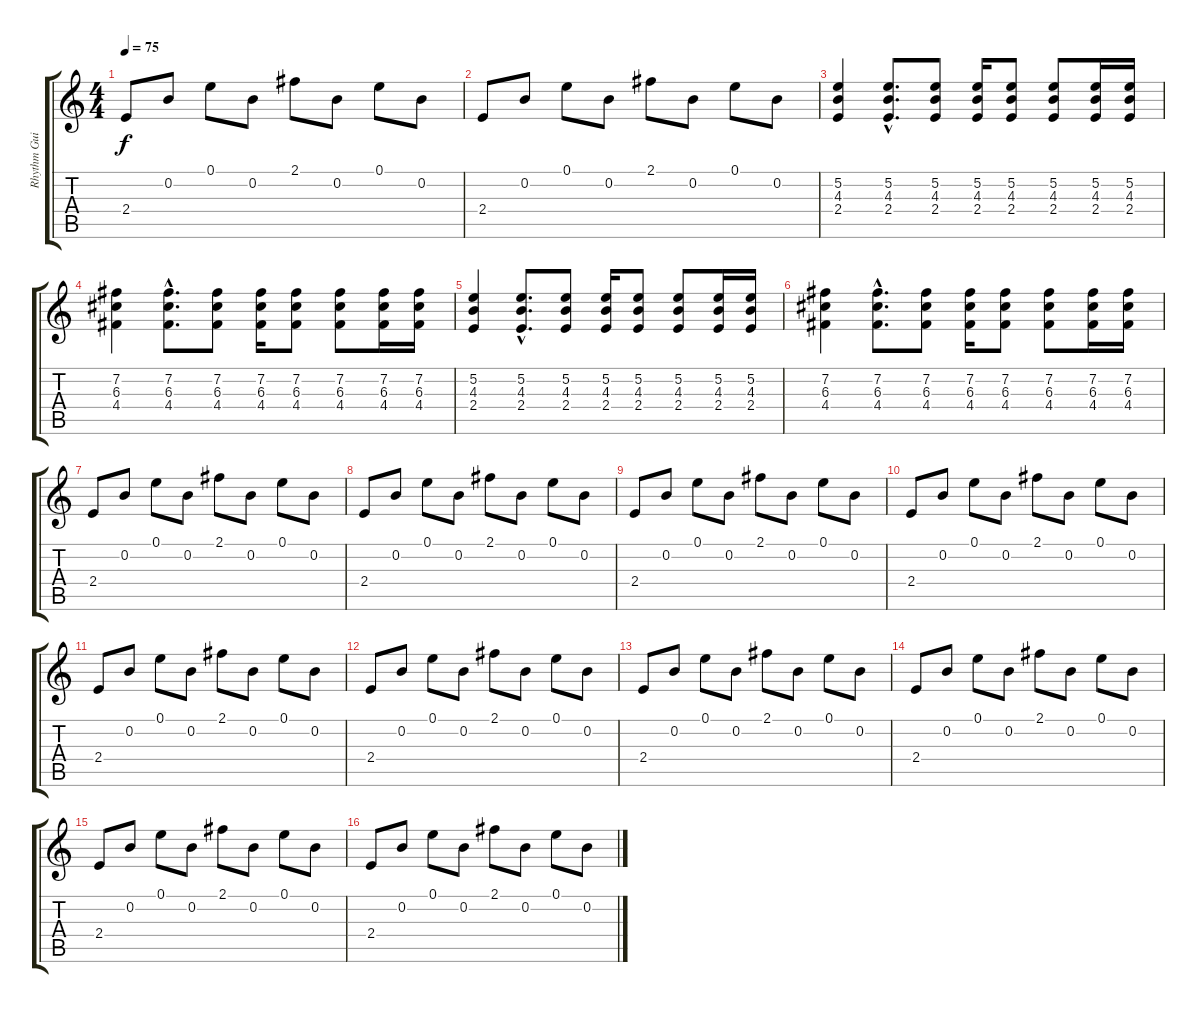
\track ("Rhythm Guitar" "Rhythm Gui") {instrument electricguitarclean}
\staff {score tabs}
\tuning (E4 B3 G3 D3 A2 E2) {hide}
\ts (4 4)
\tempo 75
\clef g2
\ks c
2.4.8{dy f} 0.2.8 0.1.8 0.2.8 2.1.8 0.2.8 0.1.8 0.2.8 |
2.4.8 0.2.8 0.1.8 0.2.8 2.1.8 0.2.8 0.1.8 0.2.8 |
(5.2 4.3 2.4).4 (5.2{hac} 4.3{hac} 2.4{hac}).8{d} (5.2 4.3 2.4).8 (5.2 4.3 2.4).16 (5.2 4.3 2.4).8 (5.2 4.3 2.4).8 (5.2 4.3 2.4).16 (5.2 4.3 2.4).16 |
(7.2 6.3 4.4).4 (7.2{hac} 6.3{hac} 4.4{hac}).8{d} (7.2 6.3 4.4).8 (7.2 6.3 4.4).16 (7.2 6.3 4.4).8 (7.2 6.3 4.4).8 (7.2 6.3 4.4).16 (7.2 6.3 4.4).16 |
(5.2 4.3 2.4).4 (5.2{hac} 4.3{hac} 2.4{hac}).8{d} (5.2 4.3 2.4).8 (5.2 4.3 2.4).16 (5.2 4.3 2.4).8 (5.2 4.3 2.4).8 (5.2 4.3 2.4).16 (5.2 4.3 2.4).16 |
(7.2 6.3 4.4).4 (7.2{hac} 6.3{hac} 4.4{hac}).8{d} (7.2 6.3 4.4).8 (7.2 6.3 4.4).16 (7.2 6.3 4.4).8 (7.2 6.3 4.4).8 (7.2 6.3 4.4).16 (7.2 6.3 4.4).16 |
2.4.8 0.2.8 0.1.8 0.2.8 2.1.8 0.2.8 0.1.8 0.2.8 |
2.4.8 0.2.8 0.1.8 0.2.8 2.1.8 0.2.8 0.1.8 0.2.8 |
2.4.8 0.2.8 0.1.8 0.2.8 2.1.8 0.2.8 0.1.8 0.2.8 |
2.4.8 0.2.8 0.1.8 0.2.8 2.1.8 0.2.8 0.1.8 0.2.8 |
2.4.8 0.2.8 0.1.8 0.2.8 2.1.8 0.2.8 0.1.8 0.2.8 |
2.4.8 0.2.8 0.1.8 0.2.8 2.1.8 0.2.8 0.1.8 0.2.8 |
2.4.8 0.2.8 0.1.8 0.2.8 2.1.8 0.2.8 0.1.8 0.2.8 |
2.4.8 0.2.8 0.1.8 0.2.8 2.1.8 0.2.8 0.1.8 0.2.8 |
2.4.8 0.2.8 0.1.8 0.2.8 2.1.8 0.2.8 0.1.8 0.2.8 |
2.4.8 0.2.8 0.1.8 0.2.8 2.1.8 0.2.8 0.1.8 0.2.8
